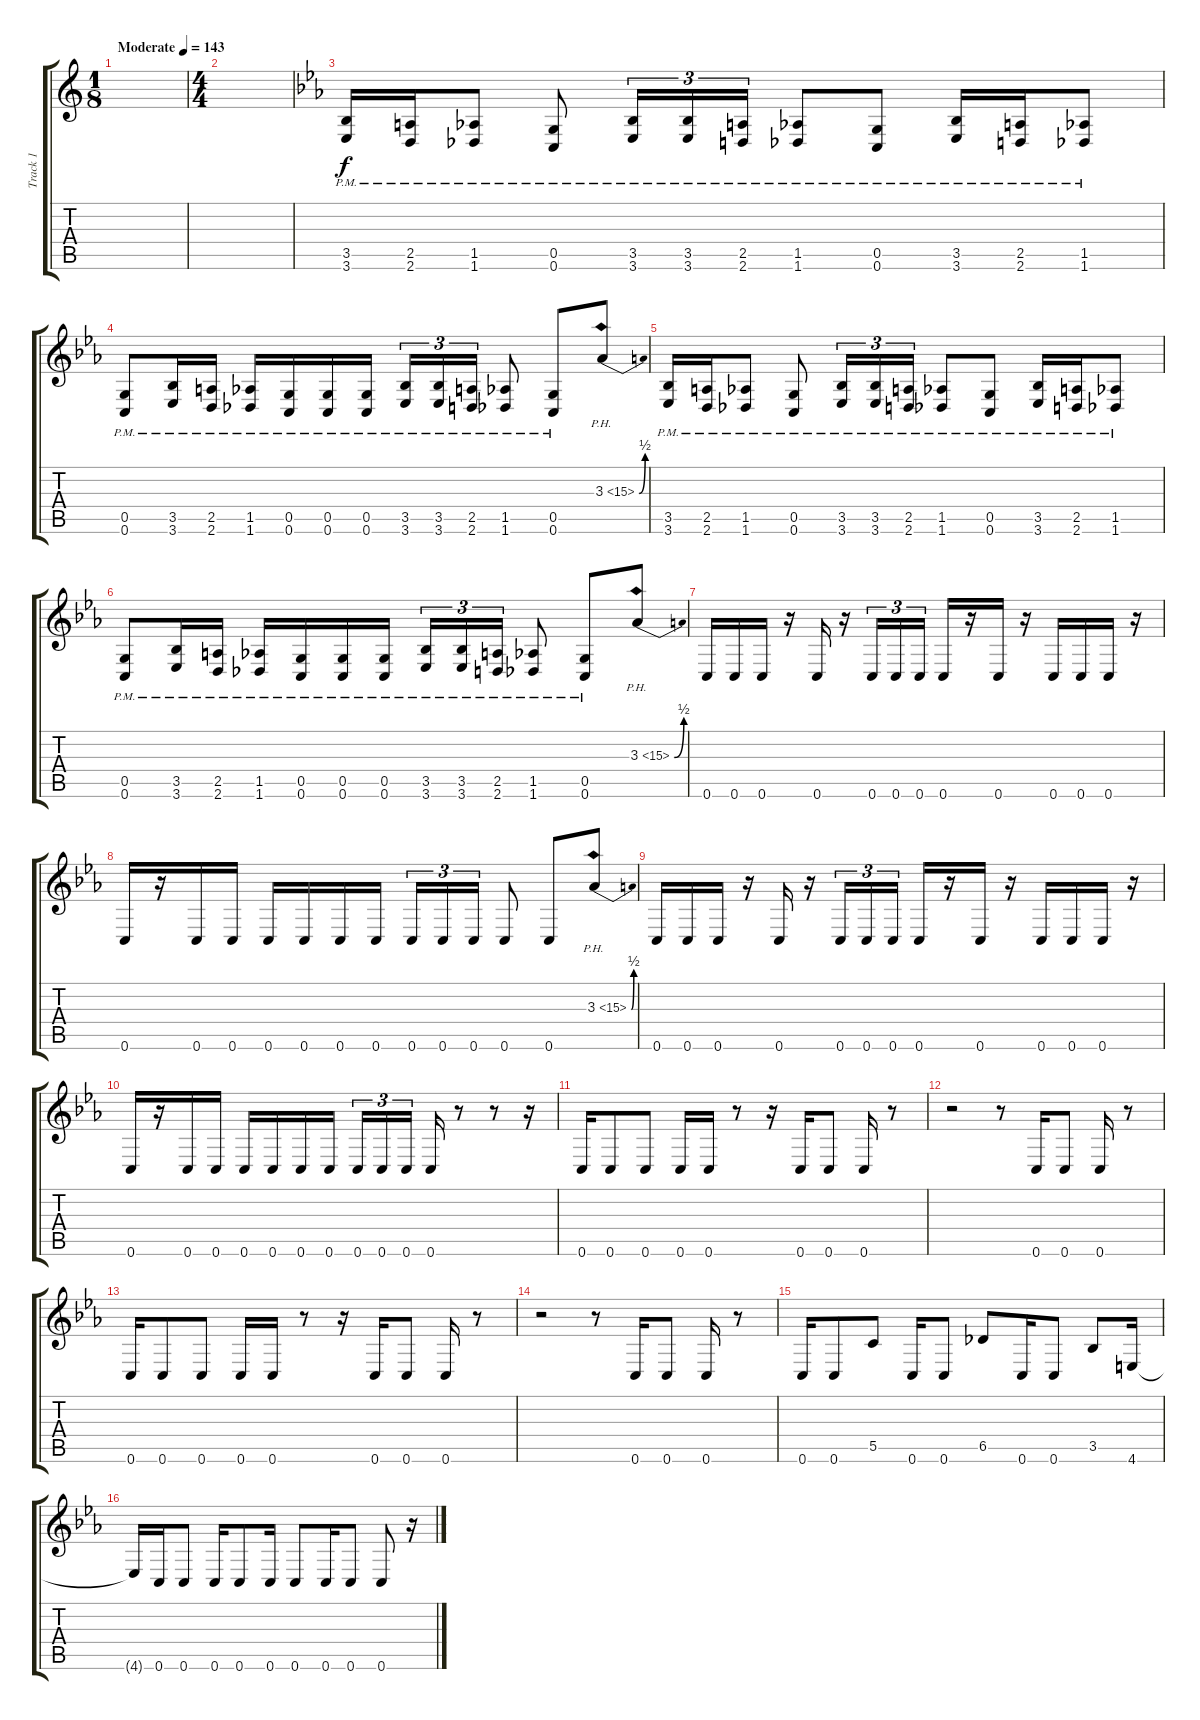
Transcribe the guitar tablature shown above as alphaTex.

\track ("Track 1" "Track 1") {instrument overdrivenguitar}
\staff {score tabs}
\tuning (D4 A3 F3 C3 G2 C2) {hide}
\ts (1 8)
\tempo (143 "Moderate")
\clef g2
\ks c
|
\ts (4 4)
|
\ks cminor
(3.5{pm} 3.6{pm}).16 (2.5{pm} 2.6{pm}).16 (1.5{pm} 1.6{pm}).8 (0.5{pm} 0.6{pm}).8 (3.5{pm} 3.6{pm}).16{tu (3 2)} (3.5{pm} 3.6{pm}).16{tu (3 2)} (2.5{pm} 2.6{pm}).16{tu (3 2)} (1.5{pm} 1.6{pm}).8 (0.5{pm} 0.6{pm}).8 (3.5{pm} 3.6{pm}).16 (2.5{pm} 2.6{pm}).16 (1.5{pm} 1.6{pm}).8 |
(0.5{pm} 0.6{pm}).8 (3.5{pm} 3.6{pm}).16 (2.5{pm} 2.6{pm}).16 (1.5{pm} 1.6{pm}).16 (0.5{pm} 0.6{pm}).16 (0.5{pm} 0.6{pm}).16 (0.5{pm} 0.6{pm}).16 (3.5{pm} 3.6{pm}).16{tu (3 2)} (3.5{pm} 3.6{pm}).16{tu (3 2)} (2.5{pm} 2.6{pm}).16{tu (3 2)} (1.5{pm} 1.6{pm}).8 (0.5{pm} 0.6{pm}).8 3.3{be (bend 0 0 60 2) ph 12}.8 |
(3.5{pm} 3.6{pm}).16 (2.5{pm} 2.6{pm}).16 (1.5{pm} 1.6{pm}).8 (0.5{pm} 0.6{pm}).8 (3.5{pm} 3.6{pm}).16{tu (3 2)} (3.5{pm} 3.6{pm}).16{tu (3 2)} (2.5{pm} 2.6{pm}).16{tu (3 2)} (1.5{pm} 1.6{pm}).8 (0.5{pm} 0.6{pm}).8 (3.5{pm} 3.6{pm}).16 (2.5{pm} 2.6{pm}).16 (1.5{pm} 1.6{pm}).8 |
(0.5{pm} 0.6{pm}).8 (3.5{pm} 3.6{pm}).16 (2.5{pm} 2.6{pm}).16 (1.5{pm} 1.6{pm}).16 (0.5{pm} 0.6{pm}).16 (0.5{pm} 0.6{pm}).16 (0.5{pm} 0.6{pm}).16 (3.5{pm} 3.6{pm}).16{tu (3 2)} (3.5{pm} 3.6{pm}).16{tu (3 2)} (2.5{pm} 2.6{pm}).16{tu (3 2)} (1.5{pm} 1.6{pm}).8 (0.5{pm} 0.6{pm}).8 3.3{be (bend 0 0 60 2) ph 12}.8 |
0.6.16 0.6.16 0.6.16 r.16 0.6.16 r.16 0.6.16{tu (3 2)} 0.6.16{tu (3 2)} 0.6.16{tu (3 2)} 0.6.16 r.16 0.6.16 r.16 0.6.16 0.6.16 0.6.16 r.16 |
0.6.16 r.16 0.6.16 0.6.16 0.6.16 0.6.16 0.6.16 0.6.16 0.6.16{tu (3 2)} 0.6.16{tu (3 2)} 0.6.16{tu (3 2)} 0.6.8 0.6.8 3.3{be (bend 0 0 60 2) ph 12}.8 |
0.6.16 0.6.16 0.6.16 r.16 0.6.16 r.16 0.6.16{tu (3 2)} 0.6.16{tu (3 2)} 0.6.16{tu (3 2)} 0.6.16 r.16 0.6.16 r.16 0.6.16 0.6.16 0.6.16 r.16 |
0.6.16 r.16 0.6.16 0.6.16 0.6.16 0.6.16 0.6.16 0.6.16 0.6.16{tu (3 2)} 0.6.16{tu (3 2)} 0.6.16{tu (3 2) beam splitsecondary} 0.6.16 r.8 r.8 r.16 |
0.6.16 0.6.8 0.6.8 0.6.16 0.6.16 r.8 r.16 0.6.16 0.6.8 0.6.16 r.8 |
r.2 r.8 0.6.16 0.6.8 0.6.16 r.8 |
0.6.16 0.6.8 0.6.8 0.6.16 0.6.16 r.8 r.16 0.6.16 0.6.8 0.6.16 r.8 |
r.2 r.8 0.6.16 0.6.8 0.6.16 r.8 |
0.6.16 0.6.8 5.5.8 0.6.16 0.6.8 6.5.8 0.6.16 0.6.8 3.5.8 4.6.16 |
4.6{t}.16 0.6.16 0.6.8 0.6.16 0.6.8 0.6.16 0.6.8 0.6.16 0.6.8 0.6.8 r.16
